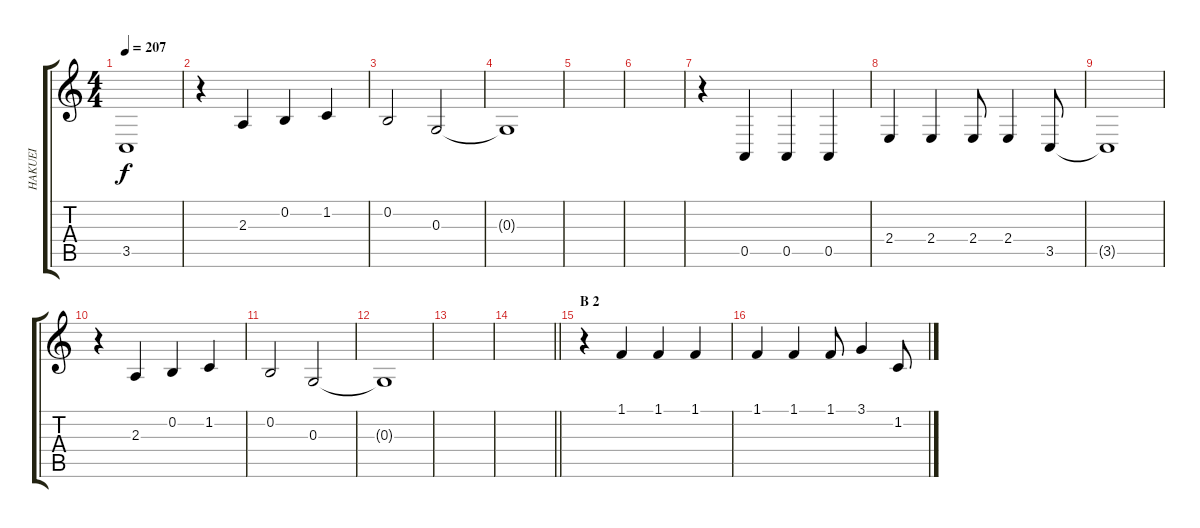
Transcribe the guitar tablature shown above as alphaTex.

\track ("HAKUEI" "HAKUEI") {instrument oboe}
\staff {score tabs}
\tuning (E4 B3 G3 D3 A2 E2) {hide}
\ts (4 4)
\tempo 207
\clef g2
\ks c
3.5{t}.1{dy f} |
r.4 2.3.4 0.2.4 1.2.4 |
0.2.2 0.3.2 |
0.3{t}.1 |
|
|
r.4 0.5.4 0.5.4 0.5.4 |
2.4.4 2.4.4 2.4.8 2.4.4 3.5.8 |
3.5{t}.1 |
r.4 2.3.4 0.2.4 1.2.4 |
0.2.2 0.3.2 |
0.3{t}.1 |
|
\barLineRight lightlight
|
\section ("" "B 2")
r.4 1.1.4 1.1.4 1.1.4 |
1.1.4 1.1.4 1.1.8 3.1.4 1.2.8
